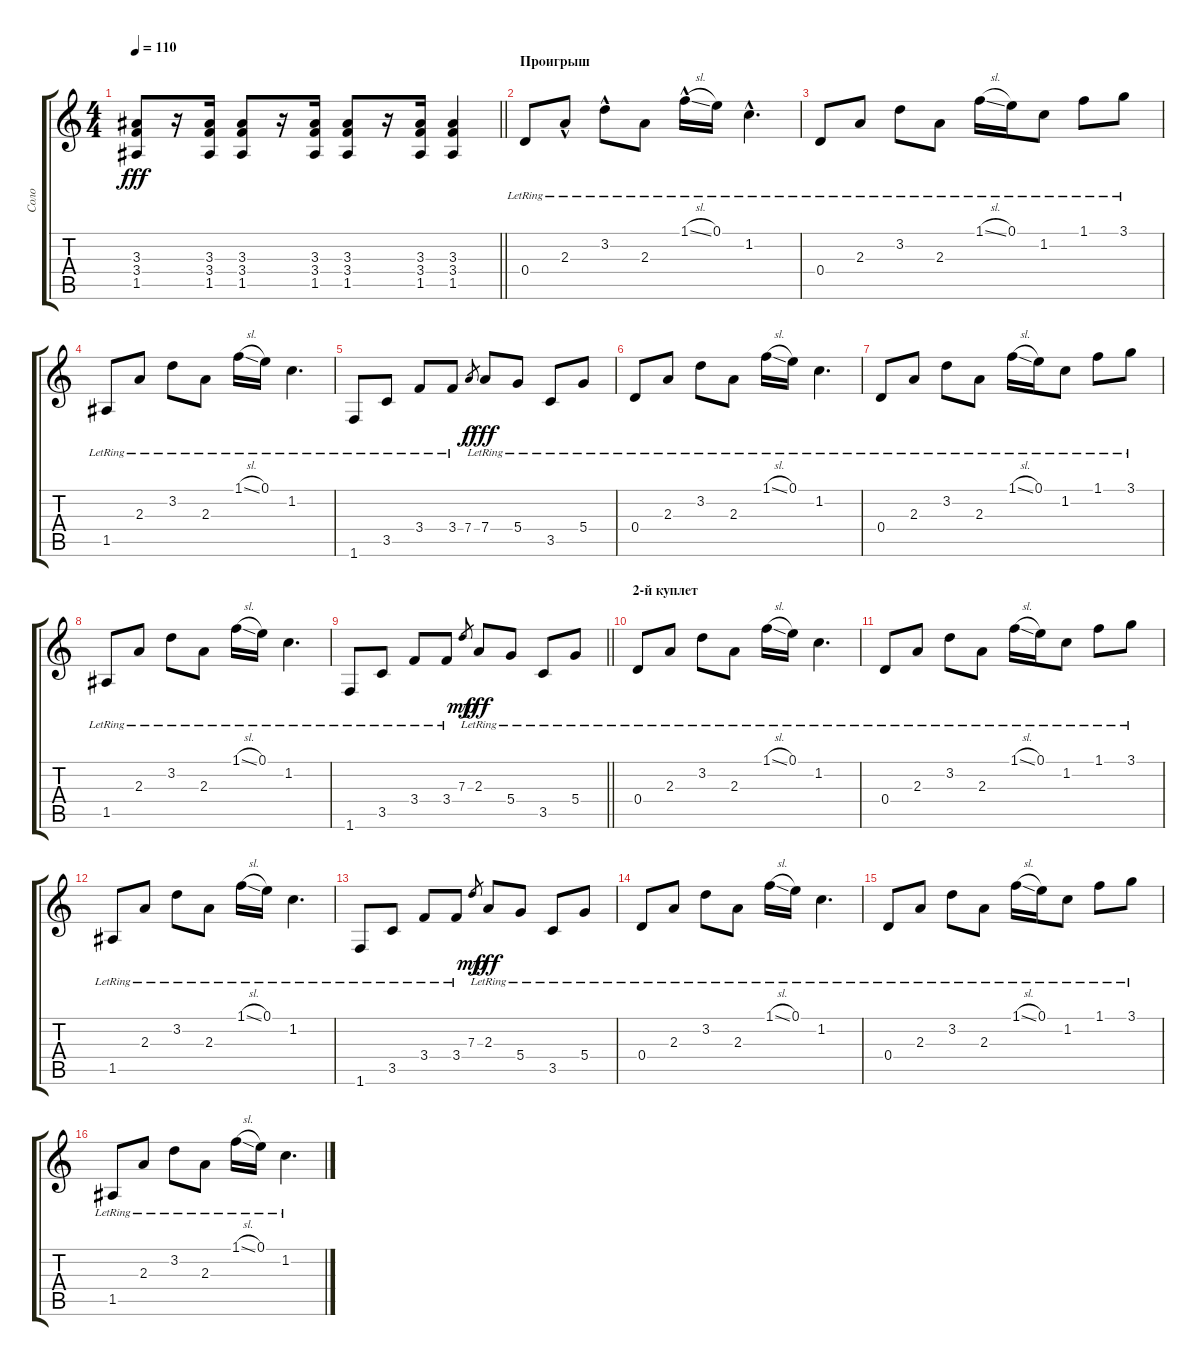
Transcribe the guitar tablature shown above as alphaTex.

\track ("Соло" "Соло") {instrument electricguitarjazz}
\staff {score tabs}
\tuning (E4 B3 G3 D3 A2 E2) {hide}
\ts (4 4)
\tempo 110
\clef g2
\barLineRight lightlight
\ks c
(3.3 3.4 1.5).8{dy fff volume 3 instrument overdrivenguitar} r.16 (3.3 3.4 1.5).16 (3.3 3.4 1.5).8 r.16 (3.3 3.4 1.5).16 (3.3 3.4 1.5).8 r.16 (3.3 3.4 1.5).16 (3.3 3.4 1.5).4 |
\section ("" "Проигрыш")
0.4{lr}.8{volume 16 instrument electricguitarjazz} 2.3{hac lr}.8 3.2{hac lr}.8 2.3{lr}.8 1.1{sl hac lr}.16 0.1{lr}.16 1.2{hac lr}.4{d} |
0.4{lr}.8 2.3{lr}.8 3.2{lr}.8 2.3{lr}.8 1.1{sl lr}.16 0.1{lr}.16 1.2{lr}.8 1.1{lr}.8 3.1{lr}.8 |
1.5{lr}.8 2.3{lr}.8 3.2{lr}.8 2.3{lr}.8 1.1{sl lr}.16 0.1{lr}.16 1.2{lr}.4{d} |
1.6{lr}.8 3.5{lr}.8 3.4{lr}.8 3.4{lr}.8 7.4.8{gr dy f} 7.4{lr}.8{dy fff} 5.4{lr}.8 3.5{lr}.8 5.4{lr}.8 |
0.4{lr}.8 2.3{lr}.8 3.2{lr}.8 2.3{lr}.8 1.1{sl lr}.16 0.1{lr}.16 1.2{lr}.4{d} |
0.4{lr}.8 2.3{lr}.8 3.2{lr}.8 2.3{lr}.8 1.1{sl lr}.16 0.1{lr}.16 1.2{lr}.8 1.1{lr}.8 3.1{lr}.8 |
1.5{lr}.8 2.3{lr}.8 3.2{lr}.8 2.3{lr}.8 1.1{sl lr}.16 0.1{lr}.16 1.2{lr}.4{d} |
\barLineRight lightlight
1.6{lr}.8 3.5{lr}.8 3.4{lr}.8 3.4{lr}.8 7.3.8{gr dy mp} 2.3{lr}.8{dy fff} 5.4{lr}.8 3.5{lr}.8 5.4{lr}.8 |
\section ("" "2-й куплет")
0.4{lr}.8 2.3{lr}.8 3.2{lr}.8 2.3{lr}.8 1.1{sl lr}.16 0.1{lr}.16 1.2{lr}.4{d} |
0.4{lr}.8 2.3{lr}.8 3.2{lr}.8 2.3{lr}.8 1.1{sl lr}.16 0.1{lr}.16 1.2{lr}.8 1.1{lr}.8 3.1{lr}.8 |
1.5{lr}.8 2.3{lr}.8 3.2{lr}.8 2.3{lr}.8 1.1{sl lr}.16 0.1{lr}.16 1.2{lr}.4{d} |
1.6{lr}.8 3.5{lr}.8 3.4{lr}.8 3.4{lr}.8 7.3.8{gr dy mp} 2.3{lr}.8{dy fff} 5.4{lr}.8 3.5{lr}.8 5.4{lr}.8 |
0.4{lr}.8 2.3{lr}.8 3.2{lr}.8 2.3{lr}.8 1.1{sl lr}.16 0.1{lr}.16 1.2{lr}.4{d} |
0.4{lr}.8 2.3{lr}.8 3.2{lr}.8 2.3{lr}.8 1.1{sl lr}.16 0.1{lr}.16 1.2{lr}.8 1.1{lr}.8 3.1{lr}.8 |
1.5{lr}.8 2.3{lr}.8 3.2{lr}.8 2.3{lr}.8 1.1{sl lr}.16 0.1{lr}.16 1.2{lr}.4{d}
